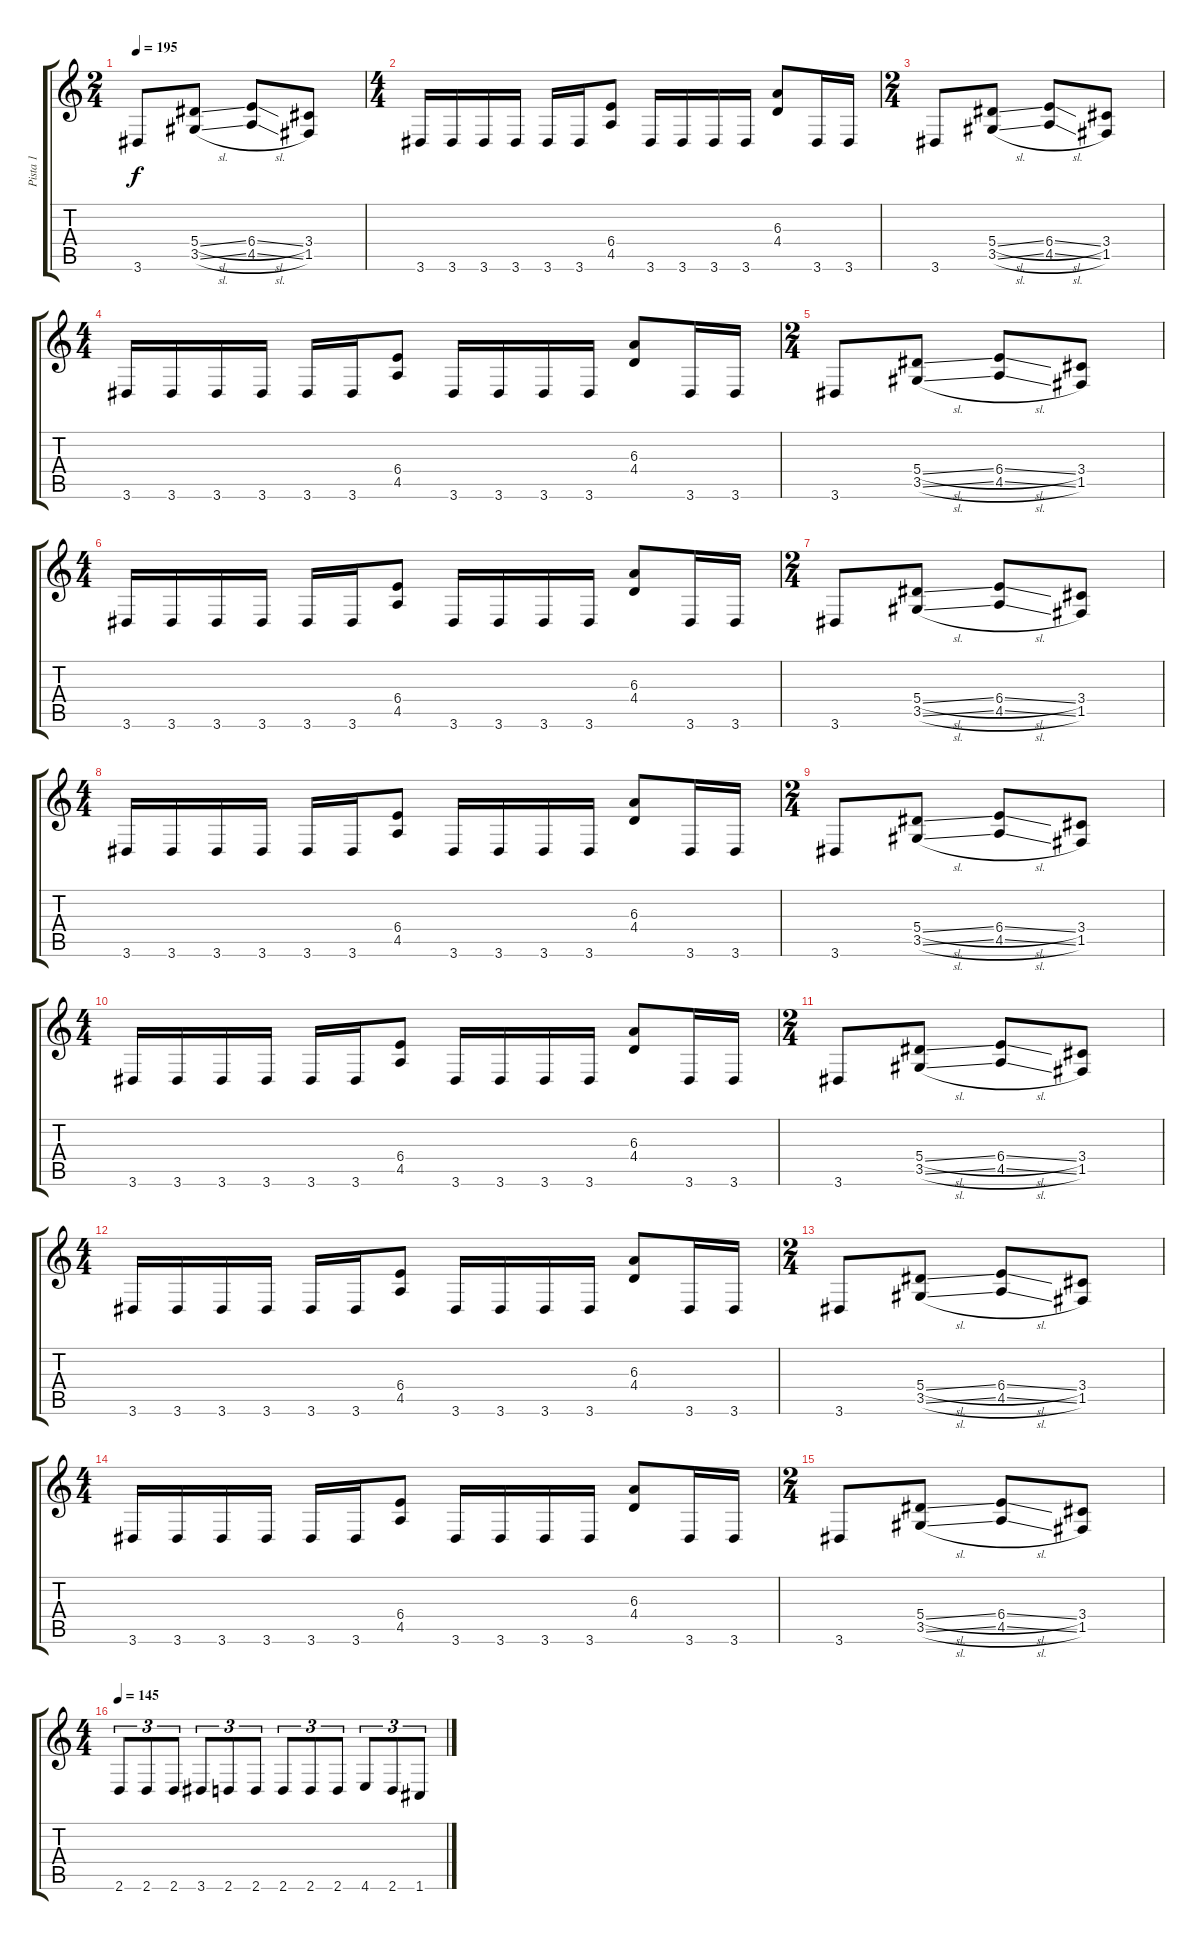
\track ("Pista 1" "Pista 1") {instrument distortionguitar}
\staff {score tabs}
\tuning (C4 G3 Eb3 Bb2 F2 C2) {hide}
\ts (2 4)
\tempo 195
\clef g2
\ks c
3.6.8{dy f} (5.4{sl} 3.5{sl}).8 (6.4{sl} 4.5{sl}).8 (3.4 1.5).8 |
\ts (4 4)
3.6.16 3.6.16 3.6.16 3.6.16 3.6.16 3.6.16 (6.4 4.5).8 3.6.16 3.6.16 3.6.16 3.6.16 (6.3 4.4).8 3.6.16 3.6.16 |
\ts (2 4)
3.6.8 (5.4{sl} 3.5{sl}).8 (6.4{sl} 4.5{sl}).8 (3.4 1.5).8 |
\ts (4 4)
3.6.16 3.6.16 3.6.16 3.6.16 3.6.16 3.6.16 (6.4 4.5).8 3.6.16 3.6.16 3.6.16 3.6.16 (6.3 4.4).8 3.6.16 3.6.16 |
\ts (2 4)
3.6.8 (5.4{sl} 3.5{sl}).8 (6.4{sl} 4.5{sl}).8 (3.4 1.5).8 |
\ts (4 4)
3.6.16 3.6.16 3.6.16 3.6.16 3.6.16 3.6.16 (6.4 4.5).8 3.6.16 3.6.16 3.6.16 3.6.16 (6.3 4.4).8 3.6.16 3.6.16 |
\ts (2 4)
3.6.8 (5.4{sl} 3.5{sl}).8 (6.4{sl} 4.5{sl}).8 (3.4 1.5).8 |
\ts (4 4)
3.6.16 3.6.16 3.6.16 3.6.16 3.6.16 3.6.16 (6.4 4.5).8 3.6.16 3.6.16 3.6.16 3.6.16 (6.3 4.4).8 3.6.16 3.6.16 |
\ts (2 4)
3.6.8 (5.4{sl} 3.5{sl}).8 (6.4{sl} 4.5{sl}).8 (3.4 1.5).8 |
\ts (4 4)
3.6.16 3.6.16 3.6.16 3.6.16 3.6.16 3.6.16 (6.4 4.5).8 3.6.16 3.6.16 3.6.16 3.6.16 (6.3 4.4).8 3.6.16 3.6.16 |
\ts (2 4)
3.6.8 (5.4{sl} 3.5{sl}).8 (6.4{sl} 4.5{sl}).8 (3.4 1.5).8 |
\ts (4 4)
3.6.16 3.6.16 3.6.16 3.6.16 3.6.16 3.6.16 (6.4 4.5).8 3.6.16 3.6.16 3.6.16 3.6.16 (6.3 4.4).8 3.6.16 3.6.16 |
\ts (2 4)
3.6.8 (5.4{sl} 3.5{sl}).8 (6.4{sl} 4.5{sl}).8 (3.4 1.5).8 |
\ts (4 4)
3.6.16 3.6.16 3.6.16 3.6.16 3.6.16 3.6.16 (6.4 4.5).8 3.6.16 3.6.16 3.6.16 3.6.16 (6.3 4.4).8 3.6.16 3.6.16 |
\ts (2 4)
3.6.8 (5.4{sl} 3.5{sl}).8 (6.4{sl} 4.5{sl}).8 (3.4 1.5).8 |
\ts (4 4)
\tempo 145
2.6.8{tu (3 2)} 2.6.8{tu (3 2)} 2.6.8{tu (3 2)} 3.6.8{tu (3 2)} 2.6.8{tu (3 2)} 2.6.8{tu (3 2)} 2.6.8{tu (3 2)} 2.6.8{tu (3 2)} 2.6.8{tu (3 2)} 4.6.8{tu (3 2)} 2.6.8{tu (3 2)} 1.6.8{tu (3 2)}
